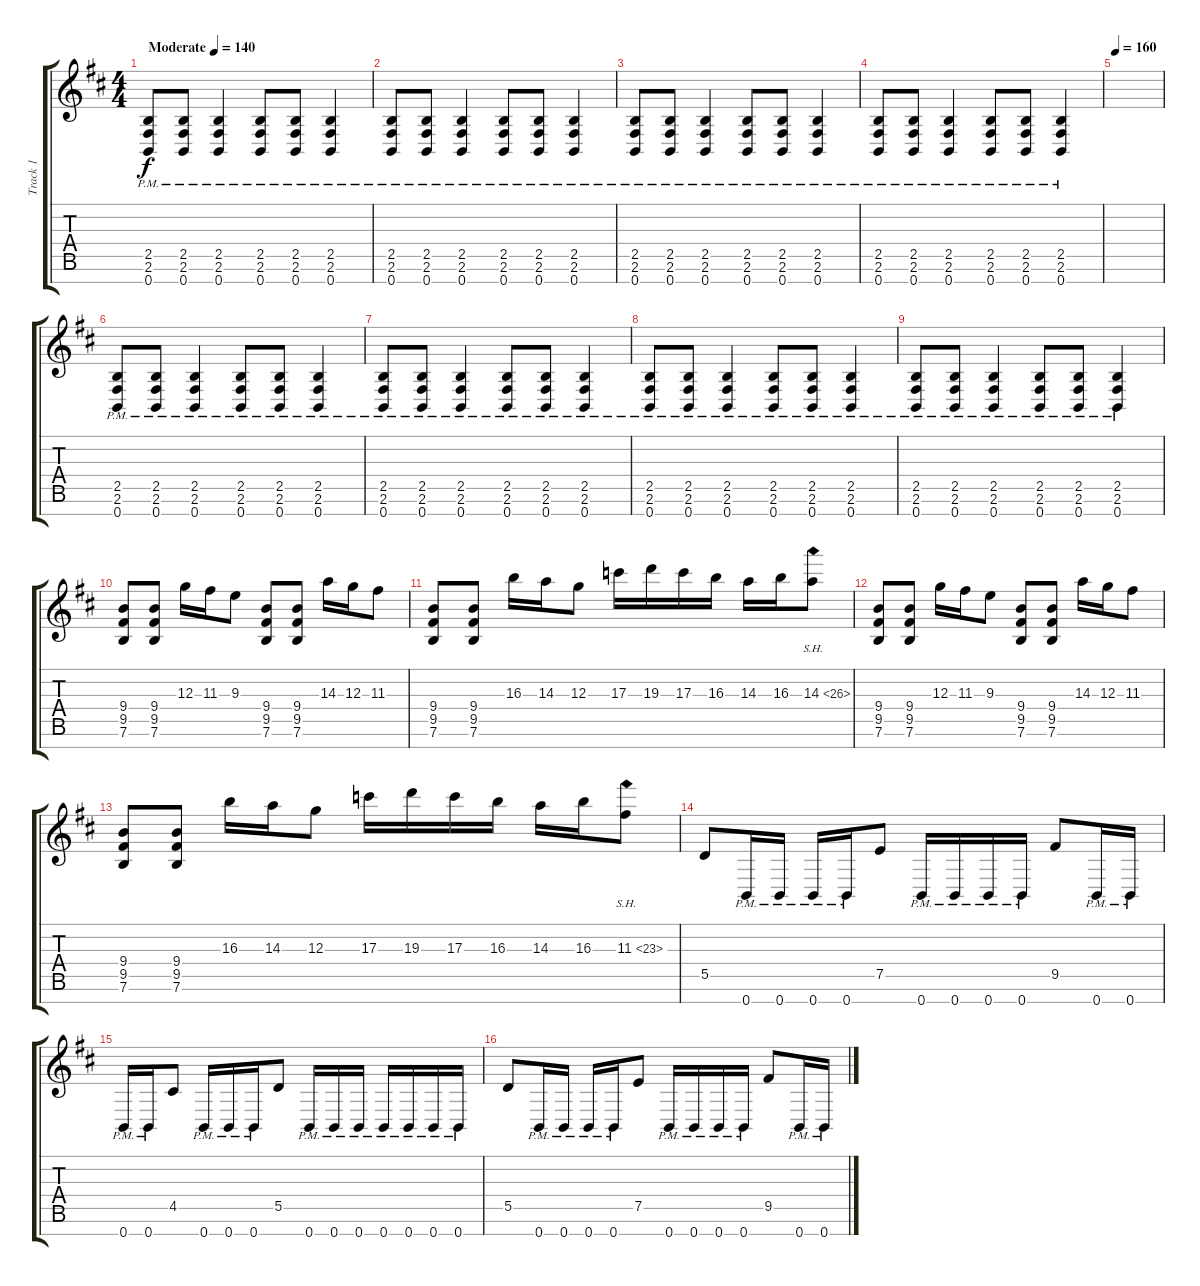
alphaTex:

\track ("Track 1" "Track 1") {instrument overdrivenguitar}
\staff {score tabs}
\tuning (E4 B3 G3 D3 A2 E2 B1) {hide}
\ts (4 4)
\tempo (140 "Moderate")
\clef g2
\ks bminor
(2.5{pm} 2.6{pm} 0.7{pm}).8{dy f instrument overdrivenguitar} (2.5{pm} 2.6{pm} 0.7{pm}).8 (2.5{pm} 2.6{pm} 0.7{pm}).4 (2.5{pm} 2.6{pm} 0.7{pm}).8 (2.5{pm} 2.6{pm} 0.7{pm}).8 (2.5{pm} 2.6{pm} 0.7{pm}).4 |
(2.5{pm} 2.6{pm} 0.7{pm}).8 (2.5{pm} 2.6{pm} 0.7{pm}).8 (2.5{pm} 2.6{pm} 0.7{pm}).4 (2.5{pm} 2.6{pm} 0.7{pm}).8 (2.5{pm} 2.6{pm} 0.7{pm}).8 (2.5{pm} 2.6{pm} 0.7{pm}).4 |
(2.5{pm} 2.6{pm} 0.7{pm}).8 (2.5{pm} 2.6{pm} 0.7{pm}).8 (2.5{pm} 2.6{pm} 0.7{pm}).4 (2.5{pm} 2.6{pm} 0.7{pm}).8 (2.5{pm} 2.6{pm} 0.7{pm}).8 (2.5{pm} 2.6{pm} 0.7{pm}).4 |
(2.5{pm} 2.6{pm} 0.7{pm}).8 (2.5{pm} 2.6{pm} 0.7{pm}).8 (2.5{pm} 2.6{pm} 0.7{pm}).4 (2.5{pm} 2.6{pm} 0.7{pm}).8 (2.5{pm} 2.6{pm} 0.7{pm}).8 (2.5{pm} 2.6{pm} 0.7{pm}).4 |
\tempo 160
|
(2.5{pm} 2.6{pm} 0.7{pm}).8 (2.5{pm} 2.6{pm} 0.7{pm}).8 (2.5{pm} 2.6{pm} 0.7{pm}).4 (2.5{pm} 2.6{pm} 0.7{pm}).8 (2.5{pm} 2.6{pm} 0.7{pm}).8 (2.5{pm} 2.6{pm} 0.7{pm}).4 |
(2.5{pm} 2.6{pm} 0.7{pm}).8 (2.5{pm} 2.6{pm} 0.7{pm}).8 (2.5{pm} 2.6{pm} 0.7{pm}).4 (2.5{pm} 2.6{pm} 0.7{pm}).8 (2.5{pm} 2.6{pm} 0.7{pm}).8 (2.5{pm} 2.6{pm} 0.7{pm}).4 |
(2.5{pm} 2.6{pm} 0.7{pm}).8 (2.5{pm} 2.6{pm} 0.7{pm}).8 (2.5{pm} 2.6{pm} 0.7{pm}).4 (2.5{pm} 2.6{pm} 0.7{pm}).8 (2.5{pm} 2.6{pm} 0.7{pm}).8 (2.5{pm} 2.6{pm} 0.7{pm}).4 |
(2.5{pm} 2.6{pm} 0.7{pm}).8 (2.5{pm} 2.6{pm} 0.7{pm}).8 (2.5{pm} 2.6{pm} 0.7{pm}).4 (2.5{pm} 2.6{pm} 0.7{pm}).8 (2.5{pm} 2.6{pm} 0.7{pm}).8 (2.5{pm} 2.6{pm} 0.7{pm}).4 |
(9.4 9.5 7.6).8 (9.4 9.5 7.6).8 12.3.16 11.3.16 9.3.8 (9.4 9.5 7.6).8 (9.4 9.5 7.6).8 14.3.16 12.3.16 11.3.8 |
(9.4 9.5 7.6).8 (9.4 9.5 7.6).8 16.3.16 14.3.16 12.3.8 17.3.16 19.3.16 17.3.16 16.3.16 14.3.16 16.3.16 14.3{sh 12}.8 |
(9.4 9.5 7.6).8 (9.4 9.5 7.6).8 12.3.16 11.3.16 9.3.8 (9.4 9.5 7.6).8 (9.4 9.5 7.6).8 14.3.16 12.3.16 11.3.8 |
(9.4 9.5 7.6).8 (9.4 9.5 7.6).8 16.3.16 14.3.16 12.3.8 17.3.16 19.3.16 17.3.16 16.3.16 14.3.16 16.3.16 11.3{sh 12}.8 |
5.5.8 0.7{pm}.16 0.7{pm}.16 0.7{pm}.16 0.7{pm}.16 7.5.8 0.7{pm}.16 0.7{pm}.16 0.7{pm}.16 0.7{pm}.16 9.5.8 0.7{pm}.16 0.7{pm}.16 |
0.7{pm}.16 0.7{pm}.16 4.5.8 0.7{pm}.16 0.7{pm}.16 0.7{pm}.16 5.5.8 0.7{pm}.16 0.7{pm}.16 0.7{pm}.16 0.7{pm}.16 0.7{pm}.16 0.7{pm}.16 0.7{pm}.16 |
5.5.8 0.7{pm}.16 0.7{pm}.16 0.7{pm}.16 0.7{pm}.16 7.5.8 0.7{pm}.16 0.7{pm}.16 0.7{pm}.16 0.7{pm}.16 9.5.8 0.7{pm}.16 0.7{pm}.16
